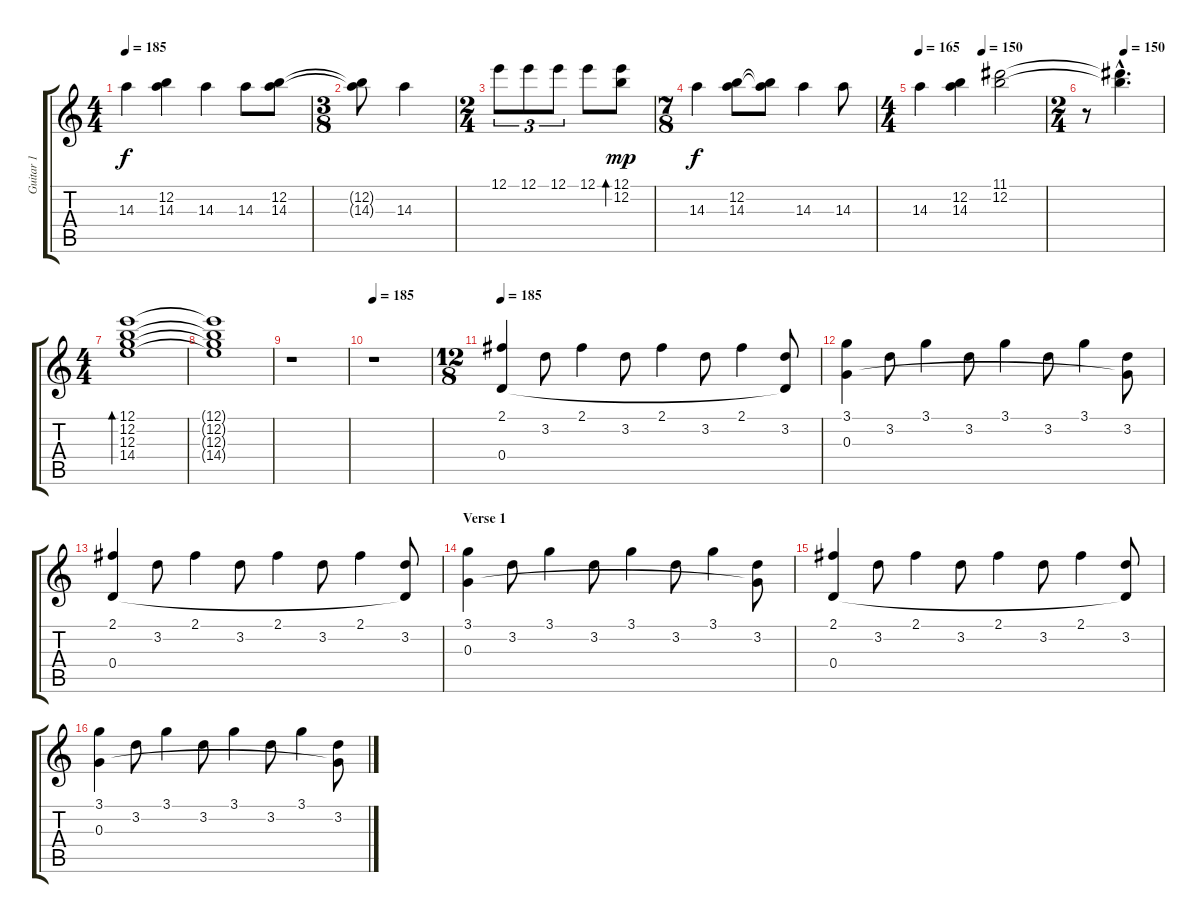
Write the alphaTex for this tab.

\track ("Guitar 1" "Guitar 1") {instrument acousticguitarsteel}
\staff {score tabs}
\tuning (E4 B3 G3 D3 A2 E2) {hide}
\ts (4 4)
\tempo 185
\tempo 150
\tempo 185
\clef g2
\ks c
14.3.4{dy f instrument acousticguitarsteel} (12.2 14.3).4 14.3.4 14.3.8 (12.2 14.3).8 |
\ts (3 8)
(12.2{t} 14.3{t}).8 14.3.4 |
\ts (2 4)
12.1.8{tu (3 2)} 12.1.8{tu (3 2)} 12.1.8{tu (3 2)} 12.1.8 (12.1 12.2).8{bd 240 dy mp} |
\ts (7 8)
14.3.4{dy f} (12.2 14.3).8 (12.2{t} 14.3{t}).8 14.3.4 14.3.8 |
\ts (4 4)
\tempo 165
\tempo (150 0.5)
14.3.4 (12.2 14.3).4 (11.1 12.2).2 |
\ts (2 4)
\tempo (150 0.5)
r.8 (11.1{hac t} 12.2{hac t}).4{d} |
\ts (4 4)
(12.1 12.2 12.3 14.4).1{bd 240} |
(12.1{t} 12.2{t} 12.3{t} 14.4{t}).1 |
r.1 |
\tempo 185
r.1 |
\ts (12 8)
\tempo 185
(2.1 0.4).4 3.2.8 2.1.4 3.2.8 2.1.4 3.2.8 2.1.4 (3.2 0.4{t}).8 |
(3.1 0.3).4 3.2.8 3.1.4 3.2.8 3.1.4 3.2.8 3.1.4 (3.2 0.3{t}).8 |
(2.1 0.4).4 3.2.8 2.1.4 3.2.8 2.1.4 3.2.8 2.1.4 (3.2 0.4{t}).8 |
\section ("" "Verse 1")
(3.1 0.3).4 3.2.8 3.1.4 3.2.8 3.1.4 3.2.8 3.1.4 (3.2 0.3{t}).8 |
(2.1 0.4).4 3.2.8 2.1.4 3.2.8 2.1.4 3.2.8 2.1.4 (3.2 0.4{t}).8 |
(3.1 0.3).4 3.2.8 3.1.4 3.2.8 3.1.4 3.2.8 3.1.4 (3.2 0.3{t}).8
